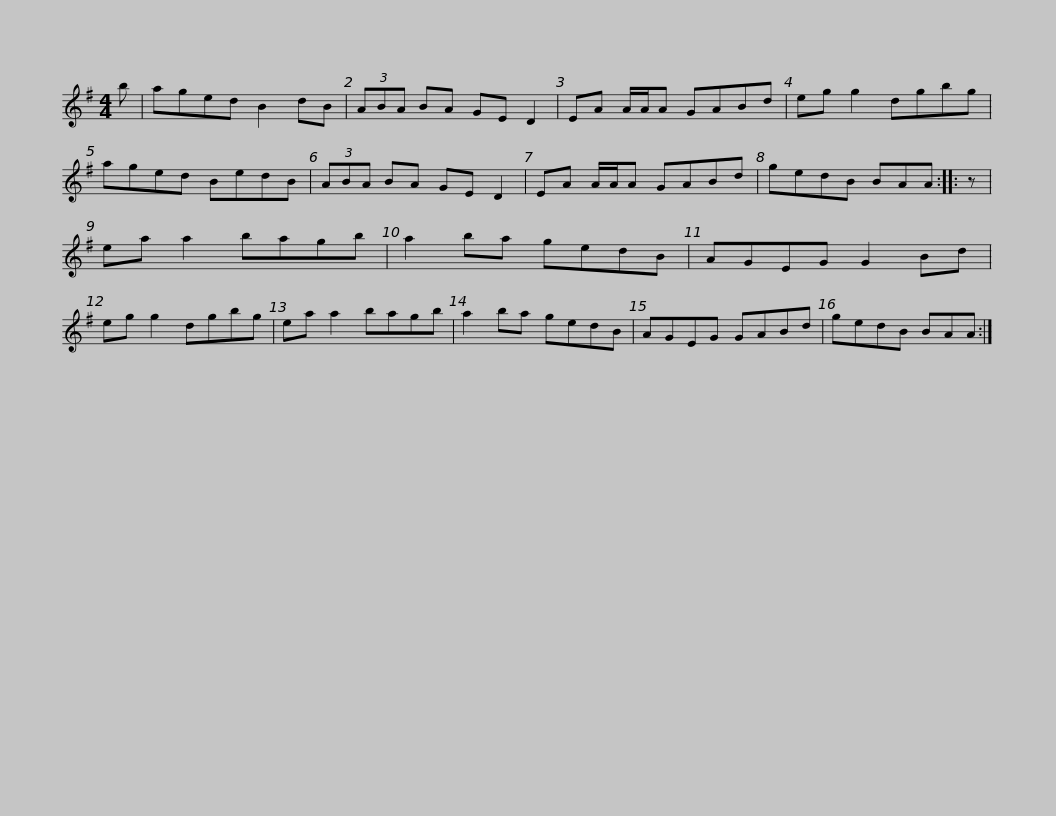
X:1
L:1/8
M:4/4
I:linebreak $
K:G
V:1 treble
V:1
 b | aged B2 dB | (3ABA BA GE D2 | EA A/A/A GABd | eg g2 dgbg | %5
 aged BedB |$ (3ABA BA GE D2 | EA A/A/A GABd | gedB BAA :: z | %10
 ea a2 bagb | a2 ba gedB |$ AGEG G2 Bd | eg g2 dgbg | ea a2 bagb | %15
 a2 ba gedB | AGEG GABd |$ gedB BAA :| %18
